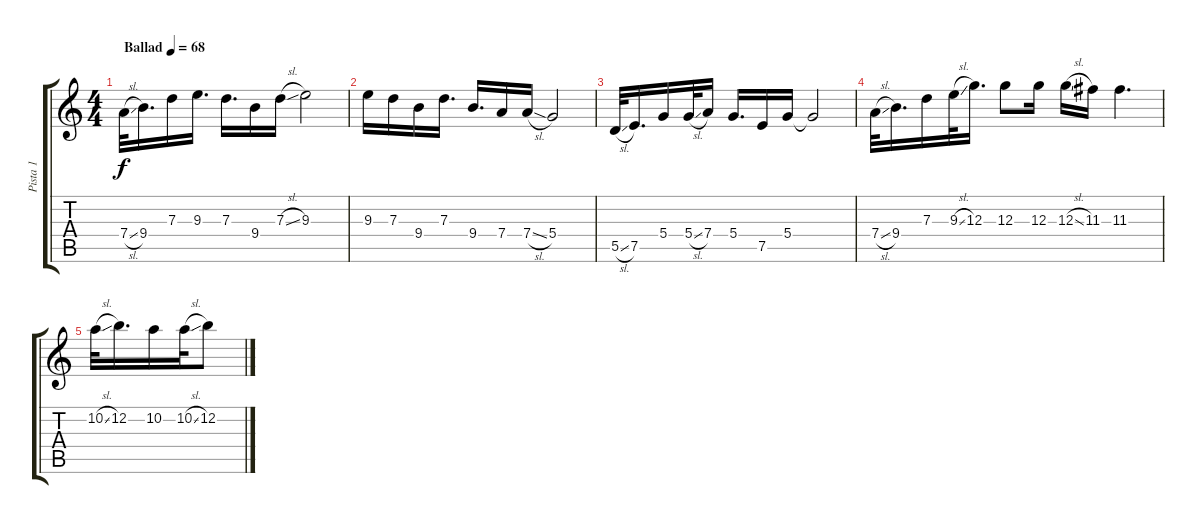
\track ("Pista 1" "Pista 1") {instrument acousticguitarsteel}
\staff {score tabs}
\tuning (E4 B3 G3 D3 A2 E2) {hide}
\ts (4 4)
\tempo (68 "Ballad")
\clef g2
\ks c
7.4{sl}.32{dy f instrument acousticguitarsteel} 9.4.16{d} 7.3.16 9.3.16{d} 7.3.16{d} 9.4.16 7.3{sl}.16 9.3.2 |
9.3.16 7.3.16 9.4.16 7.3.16{d} 9.4.16{d} 7.4.16 7.4{sl}.16 5.4.2 |
5.5{sl}.32 7.5.16{d} 5.4.16 5.4{sl}.32 7.4.16 5.4.16{d} 7.5.16 5.4.16 5.4{t}.2 |
7.4{sl}.32 9.4.16{d} 7.3.16 9.3{sl}.32 12.3.16{d} 12.3.8 12.3.16 12.3{sl}.16 11.3.16 11.3.4{d} |
10.2{sl}.32 12.2.16{d} 10.2.16 10.2{sl}.32 12.2.8
